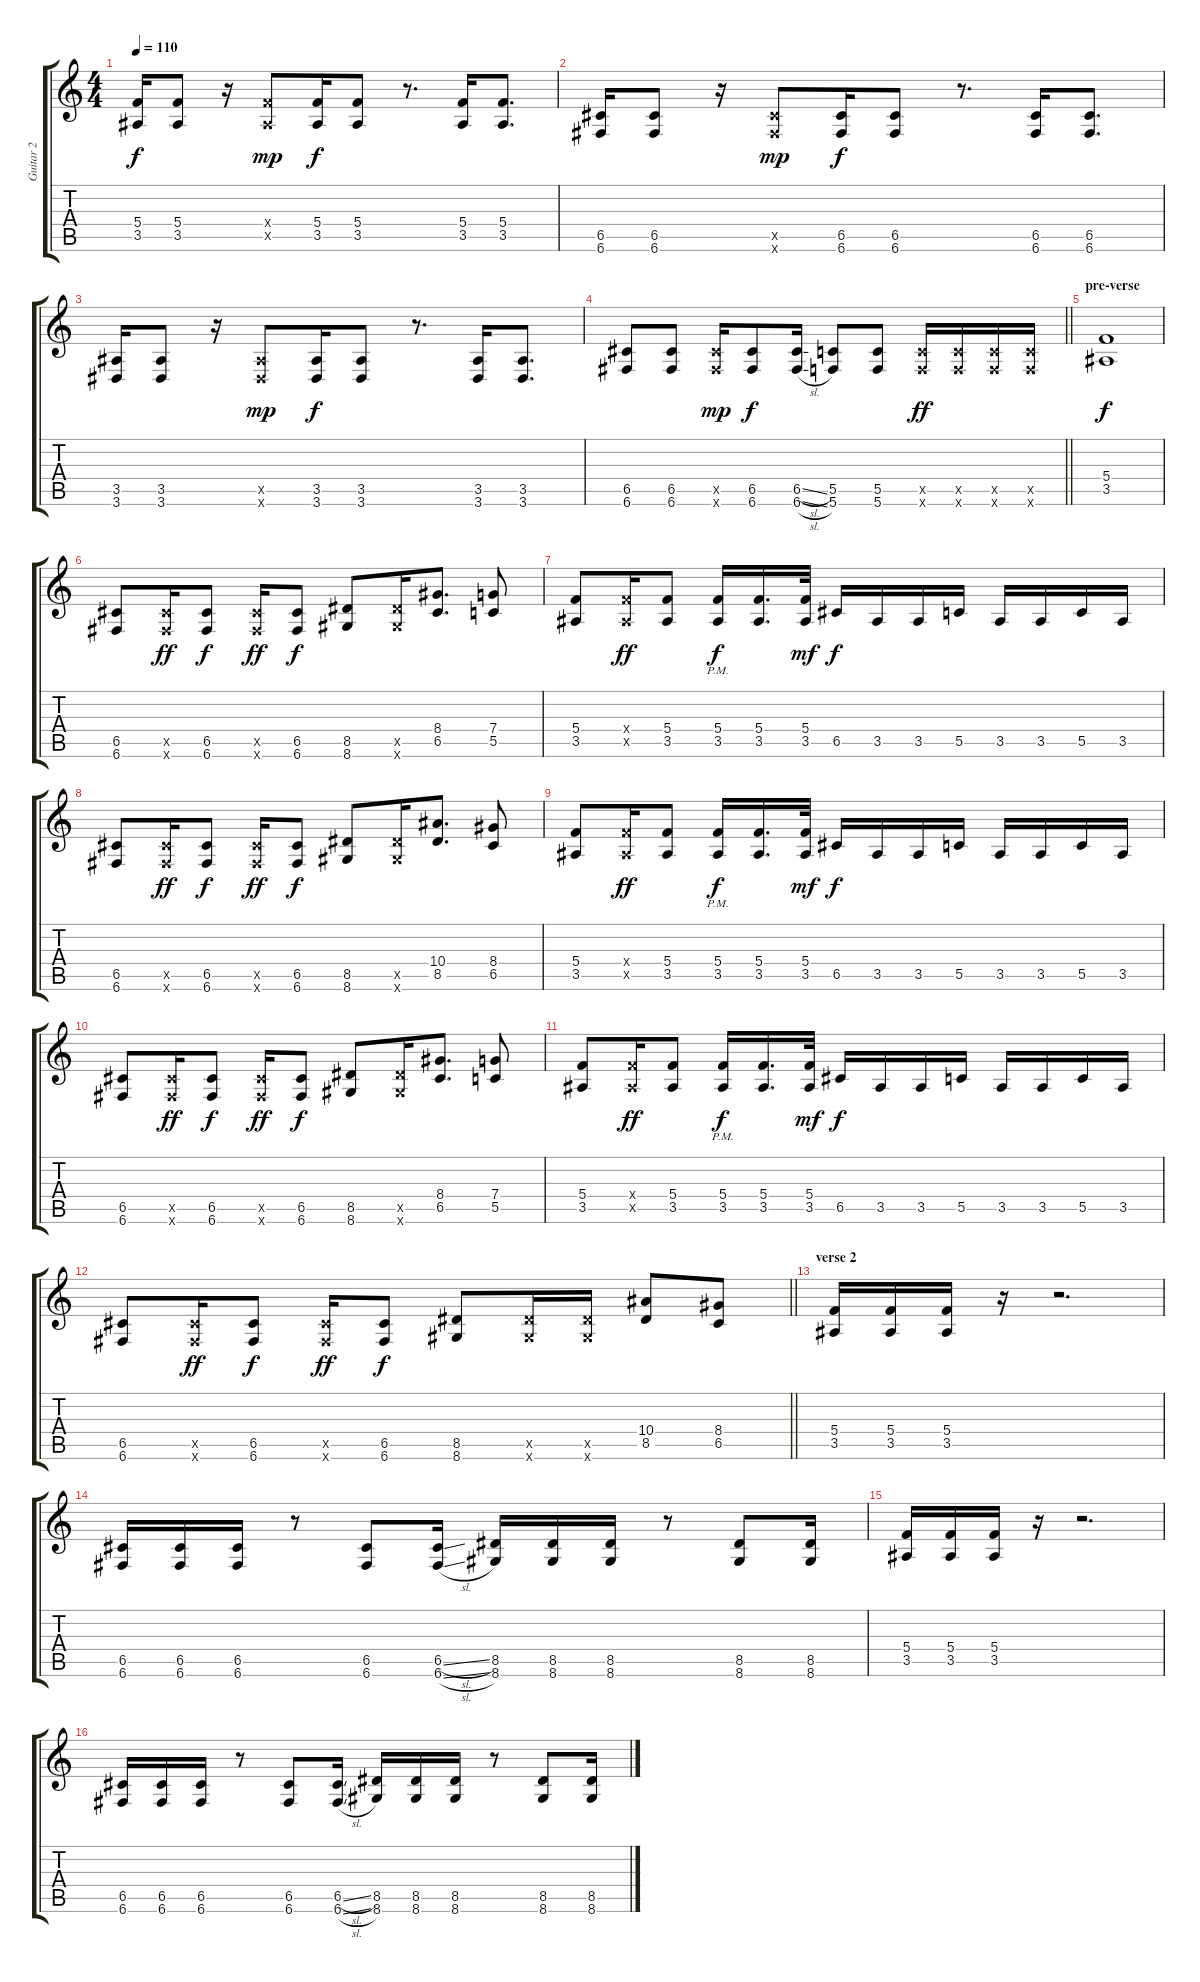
\track ("Guitar 2" "Guitar 2") {instrument distortionguitar}
\staff {score tabs}
\tuning (D4 A3 F3 C3 G2 C2) {hide}
\ts (4 4)
\tempo 110
\clef g2
\ks c
(5.4 3.5).16{dy f} (5.4 3.5).8 r.16 (5.4{x} 3.5{x}).8{dy mp} (5.4 3.5).16{dy f} (5.4 3.5).8 r.8{d} (5.4 3.5).16 (5.4 3.5).8{d} |
(6.5 6.6).16 (6.5 6.6).8 r.16 (6.5{x} 6.6{x}).8{dy mp} (6.5 6.6).16{dy f} (6.5 6.6).8 r.8{d} (6.5 6.6).16 (6.5 6.6).8{d} |
(3.5 3.6).16 (3.5 3.6).8 r.16 (3.5{x} 3.6{x}).8{dy mp} (3.5 3.6).16{dy f} (3.5 3.6).8 r.8{d} (3.5 3.6).16 (3.5 3.6).8{d} |
\barLineRight lightlight
(6.5 6.6).8 (6.5 6.6).8 (6.5{x} 6.6{x}).16{dy mp} (6.5 6.6).8{dy f} (6.5{sl} 6.6{sl}).16 (5.5 5.6).8 (5.5 5.6).8 (5.5{x} 5.6{x}).16{dy ff} (5.5{x} 5.6{x}).16 (5.5{x} 5.6{x}).16 (5.5{x} 5.6{x}).16 |
\section ("" "pre-verse")
(5.4 3.5).1{dy f} |
(6.5 6.6).8 (6.5{x} 6.6{x}).16{dy ff} (6.5 6.6).8{dy f} (6.5{x} 6.6{x}).16{dy ff} (6.5 6.6).8{dy f} (8.5 8.6).8 (8.5{x} 8.6{x}).16 (8.4 6.5).8{d} (7.4 5.5).8 |
(5.4 3.5).8 (5.4{x} 3.5{x}).16{dy ff} (5.4 3.5).8 (5.4{pm} 3.5{pm}).16{dy f} (5.4 3.5).16{d} (5.4 3.5).32{dy mf} 6.5.16{dy f} 3.5.16 3.5.16 5.5.16 3.5.16 3.5.16 5.5.16 3.5.16 |
(6.5 6.6).8 (6.5{x} 6.6{x}).16{dy ff} (6.5 6.6).8{dy f} (6.5{x} 6.6{x}).16{dy ff} (6.5 6.6).8{dy f} (8.5 8.6).8 (8.5{x} 8.6{x}).16 (10.4 8.5).8{d} (8.4 6.5).8 |
(5.4 3.5).8 (5.4{x} 3.5{x}).16{dy ff} (5.4 3.5).8 (5.4{pm} 3.5{pm}).16{dy f} (5.4 3.5).16{d} (5.4 3.5).32{dy mf} 6.5.16{dy f} 3.5.16 3.5.16 5.5.16 3.5.16 3.5.16 5.5.16 3.5.16 |
(6.5 6.6).8 (6.5{x} 6.6{x}).16{dy ff} (6.5 6.6).8{dy f} (6.5{x} 6.6{x}).16{dy ff} (6.5 6.6).8{dy f} (8.5 8.6).8 (8.5{x} 8.6{x}).16 (8.4 6.5).8{d} (7.4 5.5).8 |
(5.4 3.5).8 (5.4{x} 3.5{x}).16{dy ff} (5.4 3.5).8 (5.4{pm} 3.5{pm}).16{dy f} (5.4 3.5).16{d} (5.4 3.5).32{dy mf} 6.5.16{dy f} 3.5.16 3.5.16 5.5.16 3.5.16 3.5.16 5.5.16 3.5.16 |
\barLineRight lightlight
(6.5 6.6).8 (6.5{x} 6.6{x}).16{dy ff} (6.5 6.6).8{dy f} (6.5{x} 6.6{x}).16{dy ff} (6.5 6.6).8{dy f} (8.5 8.6).8 (8.5{x} 8.6{x}).16 (8.5{x} 8.6{x}).16 (10.4 8.5).8 (8.4 6.5).8 |
\section ("" "verse 2")
(5.4 3.5).16 (5.4 3.5).16 (5.4 3.5).16 r.16 r.2{d} |
(6.5 6.6).16 (6.5 6.6).16 (6.5 6.6).16 r.8 (6.5 6.6).8 (6.5{sl} 6.6{sl}).16 (8.5 8.6).16 (8.5 8.6).16 (8.5 8.6).16 r.8 (8.5 8.6).8 (8.5 8.6).16 |
(5.4 3.5).16 (5.4 3.5).16 (5.4 3.5).16 r.16 r.2{d} |
(6.5 6.6).16 (6.5 6.6).16 (6.5 6.6).16 r.8 (6.5 6.6).8 (6.5{sl} 6.6{sl}).16 (8.5 8.6).16 (8.5 8.6).16 (8.5 8.6).16 r.8 (8.5 8.6).8 (8.5 8.6).16
